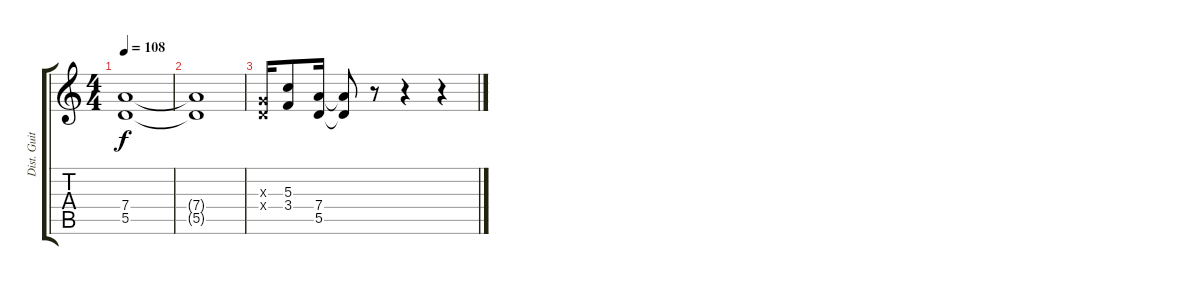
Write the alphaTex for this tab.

\track ("Dist. Guitar 1" "Dist. Guit") {instrument distortionguitar}
\staff {score tabs}
\tuning (E4 B3 G3 D3 A2 E2) {hide}
\ts (4 4)
\tempo 108
\clef g2
\ks c
(7.4{t} 5.5{t}).1{dy f} |
(7.4{t} 5.5{t}).1 |
(0.3{x} 0.4{x}).16 (5.3 3.4).8 (7.4 5.5).16 (7.4{t} 5.5{t}).8 r.8 r.4 r.4
